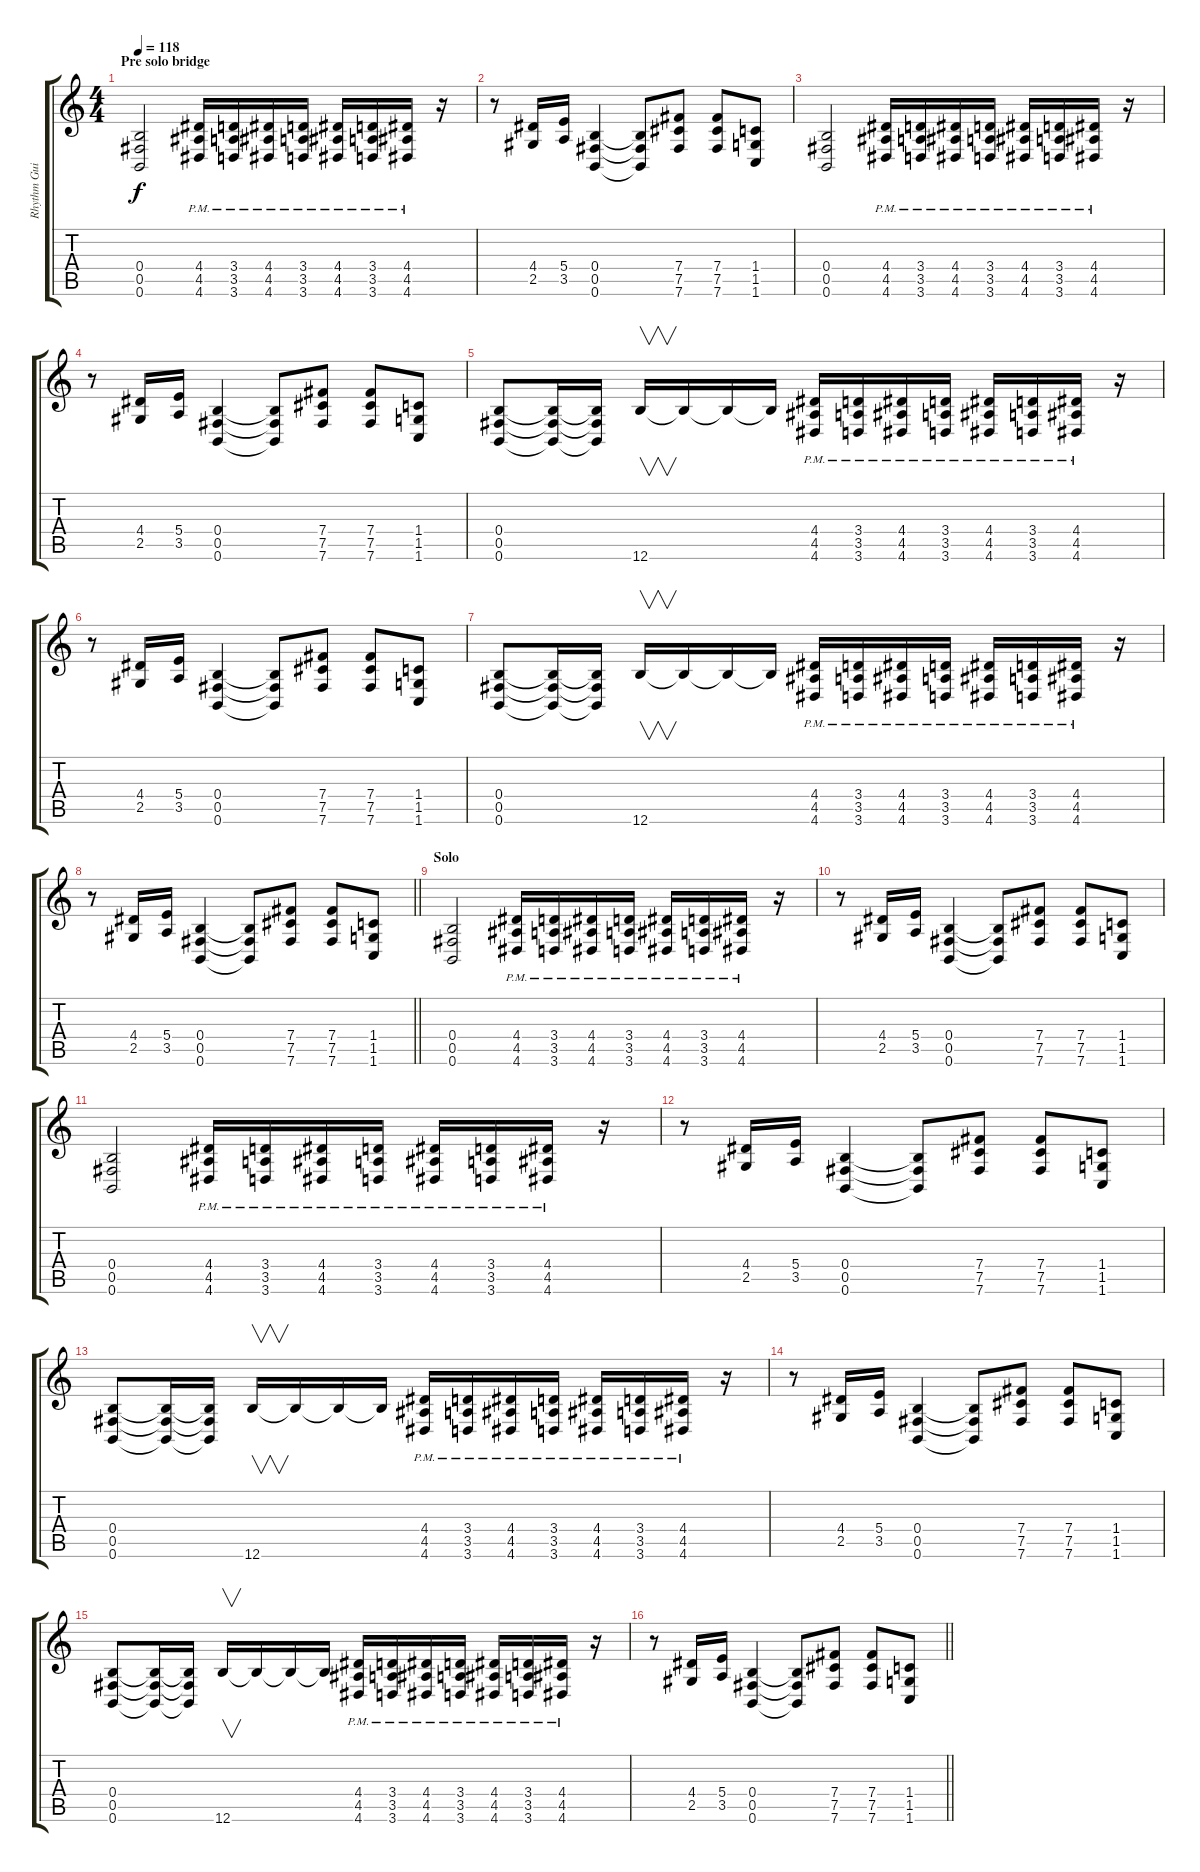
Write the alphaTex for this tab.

\track ("Rhythm Guitar" "Rhythm Gui") {instrument distortionguitar}
\staff {score tabs}
\tuning (Db4 Ab3 E3 B2 Gb2 B1) {hide}
\ts (4 4)
\section ("" "Pre solo bridge")
\tempo 118
\clef g2
\ks c
(0.4 0.5 0.6).2{dy f volume 16 balance 16} (4.4{pm} 4.5{pm} 4.6{pm}).16 (3.4{pm} 3.5{pm} 3.6{pm}).16 (4.4{pm} 4.5{pm} 4.6{pm}).16 (3.4{pm} 3.5{pm} 3.6{pm}).16 (4.4{pm} 4.5{pm} 4.6{pm}).16 (3.4{pm} 3.5{pm} 3.6{pm}).16 (4.4{pm} 4.5{pm} 4.6{pm}).16 r.16 |
r.8 (4.4 2.5).16 (5.4 3.5).16 (0.4 0.5 0.6).4 (0.4{t} 0.5{t} 0.6{t}).8 (7.4 7.5 7.6).8 (7.4 7.5 7.6).8 (1.4 1.5 1.6).8 |
(0.4 0.5 0.6).2 (4.4{pm} 4.5{pm} 4.6{pm}).16 (3.4{pm} 3.5{pm} 3.6{pm}).16 (4.4{pm} 4.5{pm} 4.6{pm}).16 (3.4{pm} 3.5{pm} 3.6{pm}).16 (4.4{pm} 4.5{pm} 4.6{pm}).16 (3.4{pm} 3.5{pm} 3.6{pm}).16 (4.4{pm} 4.5{pm} 4.6{pm}).16 r.16 |
r.8 (4.4 2.5).16 (5.4 3.5).16 (0.4 0.5 0.6).4 (0.4{t} 0.5{t} 0.6{t}).8 (7.4 7.5 7.6).8 (7.4 7.5 7.6).8 (1.4 1.5 1.6).8 |
(0.4 0.5 0.6).8 (0.4{t} 0.5{t} 0.6{t}).16 (0.4{t} 0.5{t} 0.6{t}).16 12.6.16{v} 12.6{t}.16 12.6{t}.16 12.6{t}.16 (4.4{pm} 4.5{pm} 4.6{pm}).16 (3.4{pm} 3.5{pm} 3.6{pm}).16 (4.4{pm} 4.5{pm} 4.6{pm}).16 (3.4{pm} 3.5{pm} 3.6{pm}).16 (4.4{pm} 4.5{pm} 4.6{pm}).16 (3.4{pm} 3.5{pm} 3.6{pm}).16 (4.4{pm} 4.5{pm} 4.6{pm}).16 r.16 |
r.8 (4.4 2.5).16 (5.4 3.5).16 (0.4 0.5 0.6).4 (0.4{t} 0.5{t} 0.6{t}).8 (7.4 7.5 7.6).8 (7.4 7.5 7.6).8 (1.4 1.5 1.6).8 |
(0.4 0.5 0.6).8 (0.4{t} 0.5{t} 0.6{t}).16 (0.4{t} 0.5{t} 0.6{t}).16 12.6.16{v} 12.6{t}.16 12.6{t}.16 12.6{t}.16 (4.4{pm} 4.5{pm} 4.6{pm}).16 (3.4{pm} 3.5{pm} 3.6{pm}).16 (4.4{pm} 4.5{pm} 4.6{pm}).16 (3.4{pm} 3.5{pm} 3.6{pm}).16 (4.4{pm} 4.5{pm} 4.6{pm}).16 (3.4{pm} 3.5{pm} 3.6{pm}).16 (4.4{pm} 4.5{pm} 4.6{pm}).16 r.16 |
\barLineRight lightlight
r.8 (4.4 2.5).16 (5.4 3.5).16 (0.4 0.5 0.6).4 (0.4{t} 0.5{t} 0.6{t}).8 (7.4 7.5 7.6).8 (7.4 7.5 7.6).8 (1.4 1.5 1.6).8 |
\section ("" "Solo")
(0.4 0.5 0.6).2{volume 16 balance 8} (4.4{pm} 4.5{pm} 4.6{pm}).16 (3.4{pm} 3.5{pm} 3.6{pm}).16 (4.4{pm} 4.5{pm} 4.6{pm}).16 (3.4{pm} 3.5{pm} 3.6{pm}).16 (4.4{pm} 4.5{pm} 4.6{pm}).16 (3.4{pm} 3.5{pm} 3.6{pm}).16 (4.4{pm} 4.5{pm} 4.6{pm}).16 r.16 |
r.8 (4.4 2.5).16 (5.4 3.5).16 (0.4 0.5 0.6).4 (0.4{t} 0.5{t} 0.6{t}).8 (7.4 7.5 7.6).8 (7.4 7.5 7.6).8 (1.4 1.5 1.6).8 |
(0.4 0.5 0.6).2 (4.4{pm} 4.5{pm} 4.6{pm}).16 (3.4{pm} 3.5{pm} 3.6{pm}).16 (4.4{pm} 4.5{pm} 4.6{pm}).16 (3.4{pm} 3.5{pm} 3.6{pm}).16 (4.4{pm} 4.5{pm} 4.6{pm}).16 (3.4{pm} 3.5{pm} 3.6{pm}).16 (4.4{pm} 4.5{pm} 4.6{pm}).16 r.16 |
r.8 (4.4 2.5).16 (5.4 3.5).16 (0.4 0.5 0.6).4 (0.4{t} 0.5{t} 0.6{t}).8 (7.4 7.5 7.6).8 (7.4 7.5 7.6).8 (1.4 1.5 1.6).8 |
(0.4 0.5 0.6).8 (0.4{t} 0.5{t} 0.6{t}).16 (0.4{t} 0.5{t} 0.6{t}).16 12.6.16{v} 12.6{t}.16 12.6{t}.16 12.6{t}.16 (4.4{pm} 4.5{pm} 4.6{pm}).16 (3.4{pm} 3.5{pm} 3.6{pm}).16 (4.4{pm} 4.5{pm} 4.6{pm}).16 (3.4{pm} 3.5{pm} 3.6{pm}).16 (4.4{pm} 4.5{pm} 4.6{pm}).16 (3.4{pm} 3.5{pm} 3.6{pm}).16 (4.4{pm} 4.5{pm} 4.6{pm}).16 r.16 |
r.8 (4.4 2.5).16 (5.4 3.5).16 (0.4 0.5 0.6).4 (0.4{t} 0.5{t} 0.6{t}).8 (7.4 7.5 7.6).8 (7.4 7.5 7.6).8 (1.4 1.5 1.6).8 |
(0.4 0.5 0.6).8 (0.4{t} 0.5{t} 0.6{t}).16 (0.4{t} 0.5{t} 0.6{t}).16 12.6.16{v} 12.6{t}.16 12.6{t}.16 12.6{t}.16 (4.4{pm} 4.5{pm} 4.6{pm}).16 (3.4{pm} 3.5{pm} 3.6{pm}).16 (4.4{pm} 4.5{pm} 4.6{pm}).16 (3.4{pm} 3.5{pm} 3.6{pm}).16 (4.4{pm} 4.5{pm} 4.6{pm}).16 (3.4{pm} 3.5{pm} 3.6{pm}).16 (4.4{pm} 4.5{pm} 4.6{pm}).16 r.16 |
\barLineRight lightlight
r.8 (4.4 2.5).16 (5.4 3.5).16 (0.4 0.5 0.6).4 (0.4{t} 0.5{t} 0.6{t}).8 (7.4 7.5 7.6).8 (7.4 7.5 7.6).8 (1.4 1.5 1.6).8
